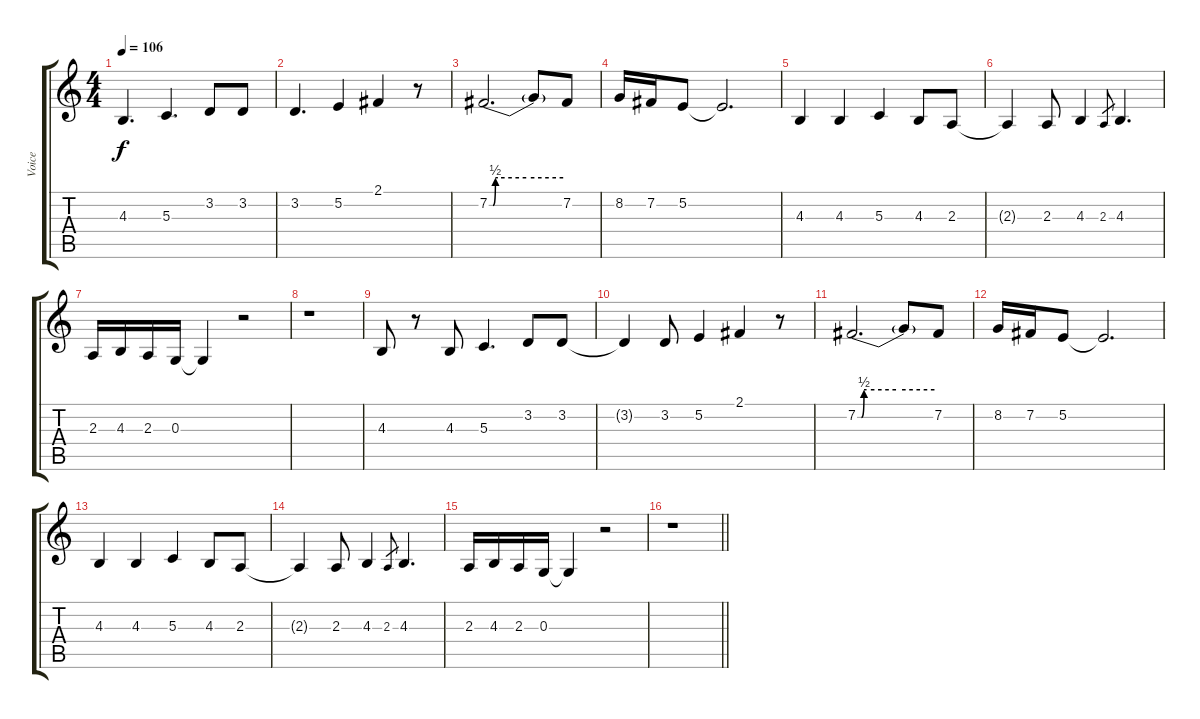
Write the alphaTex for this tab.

\track ("Voice" "Voice") {instrument cello}
\staff {score tabs}
\tuning (E4 B3 G3 D3 A2 E2) {hide}
\ts (4 4)
\tempo 106
\clef g2
\ks c
4.3.4{d dy f} 5.3.4{d} 3.2.8 3.2.8 |
3.2.4{d} 5.2.4 2.1.4 r.8 |
7.2{be (custom 0 0 3 0 5 2 7 2 30 2 60 2)}.2{d} 7.2{t}.8 7.2.8 |
8.2.16 7.2.16 5.2.8 5.2{t}.2{d} |
4.3.4 4.3.4 5.3.4 4.3.8 2.3.8 |
2.3{t}.4 2.3.8 4.3.4 2.3.8{gr} 4.3.4{d} |
2.3.16 4.3.16 2.3.16 0.3.16 0.3{t}.4 r.2 |
r.1 |
4.3.8 r.8 4.3.8 5.3.4{d} 3.2.8 3.2.8 |
3.2{t}.4 3.2.8 5.2.4 2.1.4 r.8 |
7.2{be (custom 0 0 3 0 5 2 7 2 30 2 60 2)}.2{d} 7.2{t}.8 7.2.8 |
8.2.16 7.2.16 5.2.8 5.2{t}.2{d} |
4.3.4 4.3.4 5.3.4 4.3.8 2.3.8 |
2.3{t}.4 2.3.8 4.3.4 2.3.8{gr} 4.3.4{d} |
2.3.16 4.3.16 2.3.16 0.3.16 0.3{t}.4 r.2 |
\barLineRight lightlight
r.1
